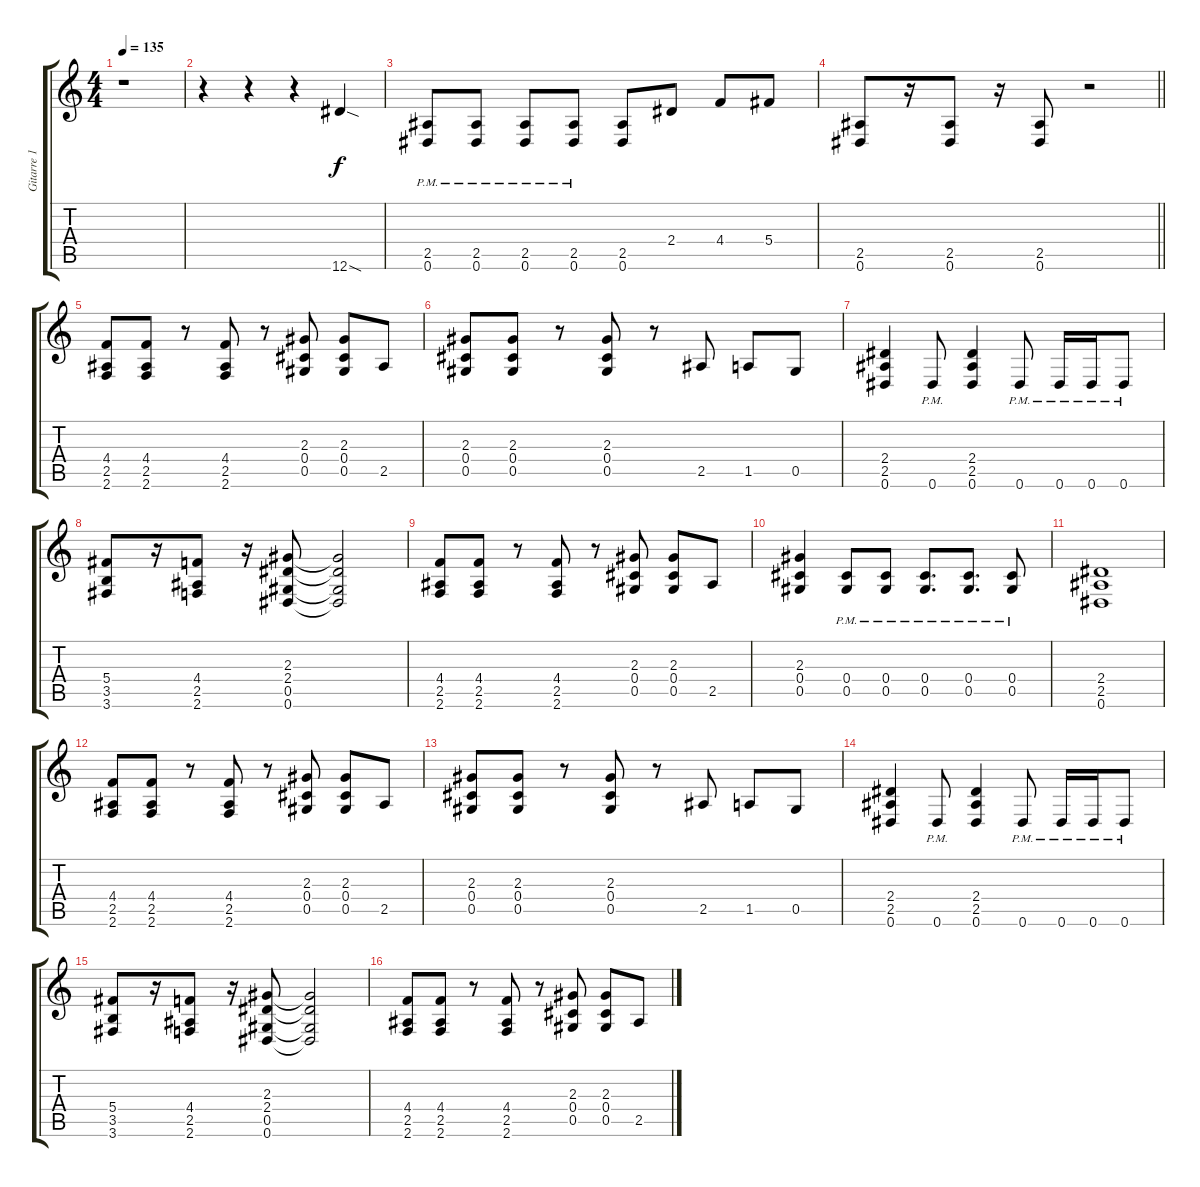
\track ("Gitarre 1" "Gitarre 1") {instrument distortionguitar}
\staff {score tabs}
\tuning (Eb4 Bb3 Gb3 Db3 Ab2 Eb2) {hide}
\ts (4 4)
\tempo 135
\clef g2
\ks c
r.1{dy f} |
r.4 r.4 r.4 12.6{sod}.4 |
(2.5{pm} 0.6{pm}).8 (2.5{pm} 0.6{pm}).8 (2.5{pm} 0.6{pm}).8 (2.5{pm} 0.6{pm}).8 (2.5 0.6).8 2.4.8 4.4.8 5.4.8 |
\barLineRight lightlight
(2.5 0.6).8 r.16 (2.5 0.6).8 r.16 (2.5 0.6).8 r.2 |
(4.4 2.5 2.6).8 (4.4 2.5 2.6).8 r.8 (4.4 2.5 2.6).8 r.8 (2.3 0.4 0.5).8 (2.3 0.4 0.5).8 2.5.8 |
(2.3 0.4 0.5).8 (2.3 0.4 0.5).8 r.8 (2.3 0.4 0.5).8 r.8 2.5.8 1.5.8 0.5.8 |
(2.4 2.5 0.6).4 0.6{pm}.8 (2.4 2.5 0.6).4 0.6{pm}.8 0.6{pm}.16 0.6{pm}.16 0.6{pm}.8 |
(5.4 3.5 3.6).8 r.16 (4.4 2.5 2.6).8 r.16 (2.3 2.4 0.5 0.6).8 (2.3{t} 2.4{t} 0.5{t} 0.6{t}).2 |
(4.4 2.5 2.6).8 (4.4 2.5 2.6).8 r.8 (4.4 2.5 2.6).8 r.8 (2.3 0.4 0.5).8 (2.3 0.4 0.5).8 2.5.8 |
(2.3 0.4 0.5).4 (0.4{pm} 0.5{pm}).8 (0.4{pm} 0.5{pm}).8 (0.4{pm} 0.5{pm}).8{d} (0.4{pm} 0.5{pm}).8{d} (0.4{pm} 0.5{pm}).8 |
(2.4 2.5 0.6).1 |
(4.4 2.5 2.6).8 (4.4 2.5 2.6).8 r.8 (4.4 2.5 2.6).8 r.8 (2.3 0.4 0.5).8 (2.3 0.4 0.5).8 2.5.8 |
(2.3 0.4 0.5).8 (2.3 0.4 0.5).8 r.8 (2.3 0.4 0.5).8 r.8 2.5.8 1.5.8 0.5.8 |
(2.4 2.5 0.6).4 0.6{pm}.8 (2.4 2.5 0.6).4 0.6{pm}.8 0.6{pm}.16 0.6{pm}.16 0.6{pm}.8 |
(5.4 3.5 3.6).8 r.16 (4.4 2.5 2.6).8 r.16 (2.3 2.4 0.5 0.6).8 (2.3{t} 2.4{t} 0.5{t} 0.6{t}).2 |
(4.4 2.5 2.6).8 (4.4 2.5 2.6).8 r.8 (4.4 2.5 2.6).8 r.8 (2.3 0.4 0.5).8 (2.3 0.4 0.5).8 2.5.8
